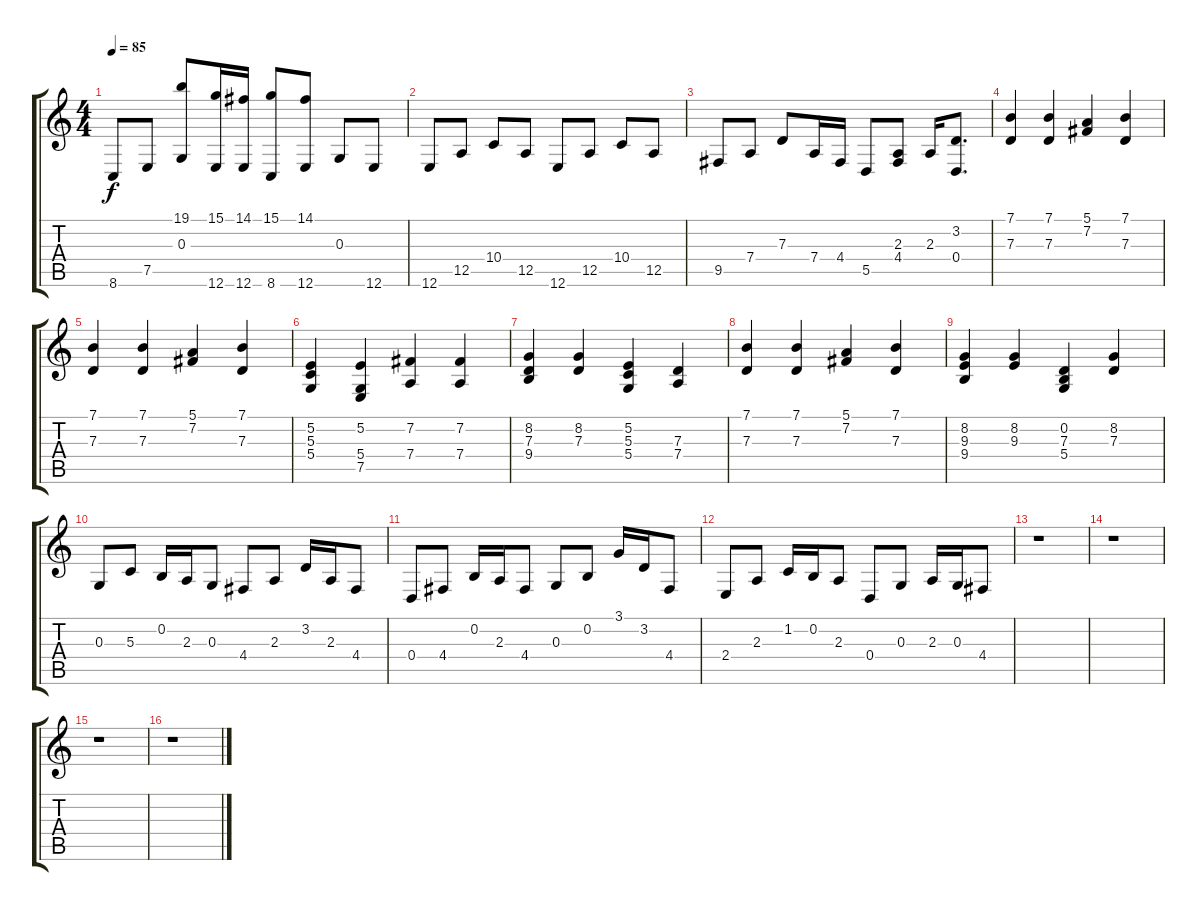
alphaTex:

\track "" {instrument acousticgrandpiano}
\staff {score tabs}
\tuning (E4 B3 G3 D3 A2 E2) {hide}
\ts (4 4)
\tempo 85
\clef g2
\ks c
8.6.8{dy f} 7.5.8 (19.1 0.3).8 (15.1 12.6).16 (14.1 12.6).16 (15.1 8.6).8 (14.1 12.6).8 0.3.8 12.6.8 |
12.6.8 12.5.8 10.4.8 12.5.8 12.6.8 12.5.8 10.4.8 12.5.8 |
9.5.8 7.4.8 7.3.8 7.4.16 4.4.16 5.5.8 (2.3 4.4).8 2.3.16 (3.2 0.4).8{d} |
(7.1 7.3).4 (7.1 7.3).4 (5.1 7.2).4 (7.1 7.3).4 |
(7.1 7.3).4 (7.1 7.3).4 (5.1 7.2).4 (7.1 7.3).4 |
(5.2 5.3 5.4).4 (5.2 5.4 7.5).4 (7.2 7.4).4 (7.2 7.4).4 |
(8.2 7.3 9.4).4 (8.2 7.3).4 (5.2 5.3 5.4).4 (7.3 7.4).4 |
(7.1 7.3).4 (7.1 7.3).4 (5.1 7.2).4 (7.1 7.3).4 |
(8.2 9.3 9.4).4 (8.2 9.3).4 (0.2 7.3 5.4).4 (8.2 7.3).4 |
0.3.8 5.3.8 0.2.16 2.3.16 0.3.8 4.4.8 2.3.8 3.2.16 2.3.16 4.4.8 |
0.4.8 4.4.8 0.2.16 2.3.16 4.4.8 0.3.8 0.2.8 3.1.16 3.2.16 4.4.8 |
2.4.8 2.3.8 1.2.16 0.2.16 2.3.8 0.4.8 0.3.8 2.3.16 0.3.16 4.4.8 |
r.1 |
r.1 |
r.1 |
r.1
